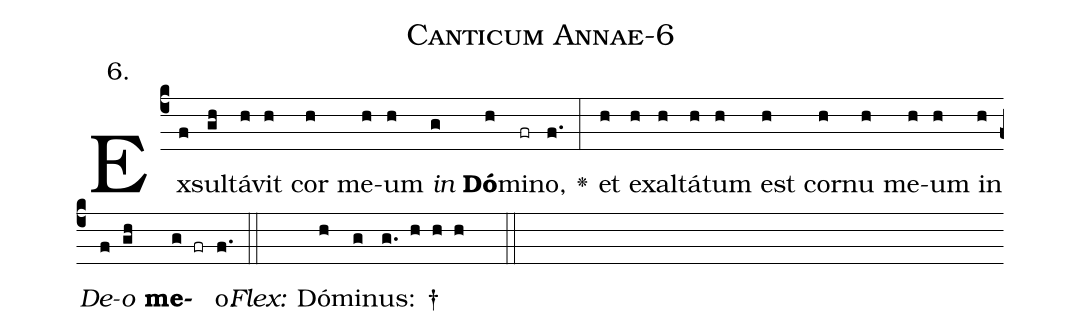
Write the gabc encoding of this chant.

name: Canticum Annae-6;
annotation: 6.;
%%
(c4)Ex(f)sul(gh)tá(h)vit(h) cor(h) me(h)um(h) <i>in</i>(g) <b>Dó</b>(h)mi(fr)no,(f.) <v>\greheightstar</v>(:) et(h) e(h)xal(h)tá(h)tum(h) est(h) cor(h)nu(h) me(h)um(h) in(h) <i>De</i>(f)<i>o</i>(gh) <b>me</b>(g fr)o.(f.) (::)
<i>Flex:</i>()  Dó(h)mi(g)nus: †(g. h h h  ::)

%E(h) u(h) o(f) u(gh) a(g) e.(f.) (::)
